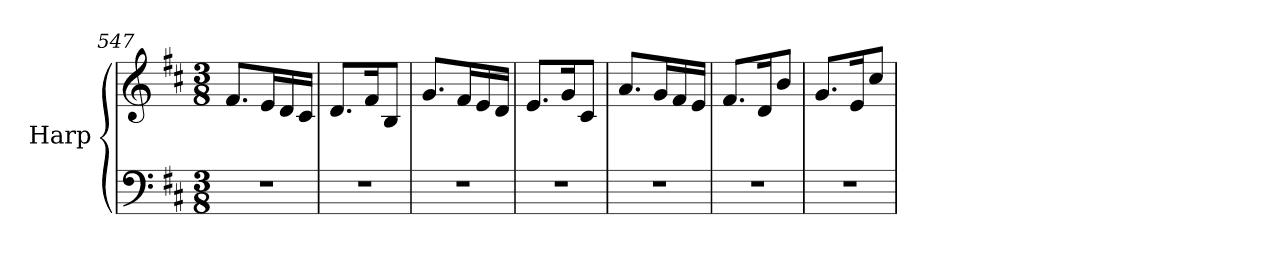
**kern	**kern
*part1	*part1
*staff2	*staff1
*I"Harp	*
*I'Hp	*
*clefF4	*clefG2
*k[f#c#]	*k[f#c#]
*M3/8	*M3/8
=547	=547
4.r	8.f#/L
.	16e/L
.	16d/
.	16c#/JJ
=548	=548
4.r	8.d/L
.	16f#/K
.	8B/J
!!LO:LB:g=z
=549	=549
4.r	8.g/L
.	16f#/L
.	16e/
.	16d/JJ
=550	=550
4.r	8.e/L
.	16g/K
.	8c#/J
=551	=551
4.r	8.a/L
.	16g/L
.	16f#/
.	16e/JJ
=552	=552
4.r	8.f#/L
.	16d/K
.	8b/J
=553	=553
4.r	8.g/L
.	16e/K
.	8cc#/J
=	=
*-	*-
